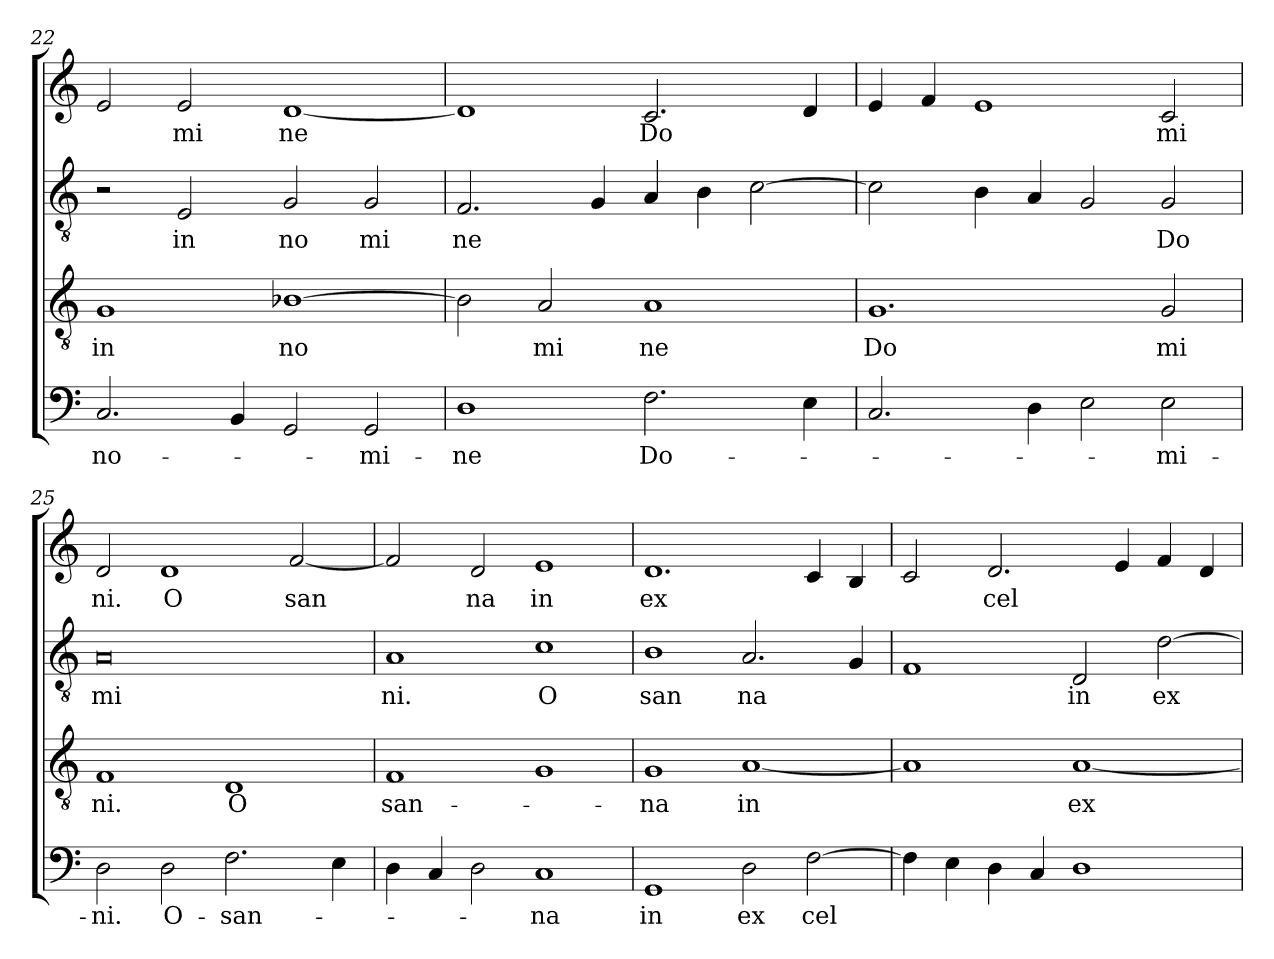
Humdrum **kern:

**kern	**text	**kern	**text	**kern	**text	**kern	**text
*part4	*part4	*part3	*part3	*part2	*part2	*part1	*part1
*staff4	*staff4	*staff3	*staff3	*staff2	*staff2	*staff1	*staff1
*clefF4	*	*clefGv2	*	*clefGv2	*	*clefG2	*
*k[]	*	*k[]	*	*k[]	*	*k[]	*
*C:	*	*C:	*	*C:	*	*C:	*
=22	=22	=22	=22	=22	=22	=22	=22
!	!LO:LY:b	!	!LO:LY:b	!	!	!	!
2.C/	no-	1G	in	2r	.	2e/	.
!	!	!	!	!	!LO:LY:b	!	!LO:LY:b
.	.	.	.	2E/	in	2e/	mi
4BB/	.	.	.	.	.	.	.
!	!	!	!LO:LY:b	!	!LO:LY:b	!	!LO:LY:b
2GG/	.	[>1B-X	no	2G/	no	[<1d	ne
!	!LO:LY:b	!	!	!	!LO:LY:b	!	!
2GG/	-mi-	.	.	2G/	mi	.	.
=23	=23	=23	=23	=23	=23	=23	=23
!	!LO:LY:b	!	!	!	!LO:LY:b	!	!
1D	-ne	2B-\]	.	2.F/	ne	1d]	.
!	!	!	!LO:LY:b	!	!	!	!
.	.	2A/	mi	.	.	.	.
.	.	.	.	4G/	.	.	.
!	!LO:LY:b	!	!LO:LY:b	!	!	!	!LO:LY:b
2.F\	Do-	1A	ne	4A/	.	2.c/	Do
.	.	.	.	4B\	.	.	.
.	.	.	.	[>2c\	.	.	.
4E\	.	.	.	.	.	4d/	.
=24	=24	=24	=24	=24	=24	=24	=24
!	!	!	!LO:LY:b	!	!	!	!
2.C/	.	1.G	Do	2c\]	.	4e/	.
.	.	.	.	.	.	4f/	.
.	.	.	.	4B\	.	1e	.
4D\	.	.	.	4A/	.	.	.
2E\	.	.	.	2G/	.	.	.
!	!LO:LY:b	!	!LO:LY:b	!	!LO:LY:b	!	!LO:LY:b
2E\	-mi-	2G/	mi	2G/	Do	2c/	mi
=25	=25	=25	=25	=25	=25	=25	=25
!	!LO:LY:b	!	!LO:LY:b	!	!LO:LY:b	!	!LO:LY:b
2D\	-ni.	1F	ni.	0A	mi	2d/	ni.
!	!LO:LY:b	!	!	!	!	!	!LO:LY:b
2D\	O-	.	.	.	.	1d	O
!	!LO:LY:b	!	!LO:LY:b	!	!	!	!
2.F\	-san-	1D	O	.	.	.	.
!	!	!	!	!	!	!	!LO:LY:b
.	.	.	.	.	.	[<2f/	san
4E\	.	.	.	.	.	.	.
!!LO:LB:g=z
=26	=26	=26	=26	=26	=26	=26	=26
!	!	!	!LO:LY:b	!	!LO:LY:b	!	!
4D\	.	1F	san-	1A	ni.	2f/]	.
4C/	.	.	.	.	.	.	.
!	!	!	!	!	!	!	!LO:LY:b
2D\	.	.	.	.	.	2d/	na
!	!LO:LY:b	!	!	!	!LO:LY:b	!	!LO:LY:b
1C	-na	1G	.	1c	O	1e	in
=27	=27	=27	=27	=27	=27	=27	=27
!	!LO:LY:b	!	!LO:LY:b	!	!LO:LY:b	!	!LO:LY:b
1GG	in	1G	-na	1B	san	1.d	ex
!	!LO:LY:b	!	!LO:LY:b	!	!LO:LY:b	!	!
2D\	ex	[<1A	in	2.A/	na	.	.
!	!LO:LY:b	!	!	!	!	!	!
[>2F\	cel	.	.	.	.	4c/	.
.	.	.	.	4G/	.	4B/	.
=28	=28	=28	=28	=28	=28	=28	=28
4F\]	.	1A]	.	1F	.	2c/	.
4E\	.	.	.	.	.	.	.
!	!	!	!	!	!	!	!LO:LY:b
4D\	.	.	.	.	.	2.d/	cel
4C/	.	.	.	.	.	.	.
!	!	!	!LO:LY:b	!	!LO:LY:b	!	!
1D	.	[<1A	ex-	2D/	in	.	.
.	.	.	.	.	.	4e/	.
!	!	!	!	!	!LO:LY:b	!	!
.	.	.	.	[>2d\	ex	4f/	.
.	.	.	.	.	.	4d/	.
=	=	=	=	=	=	=	=
*-	*-	*-	*-	*-	*-	*-	*-
